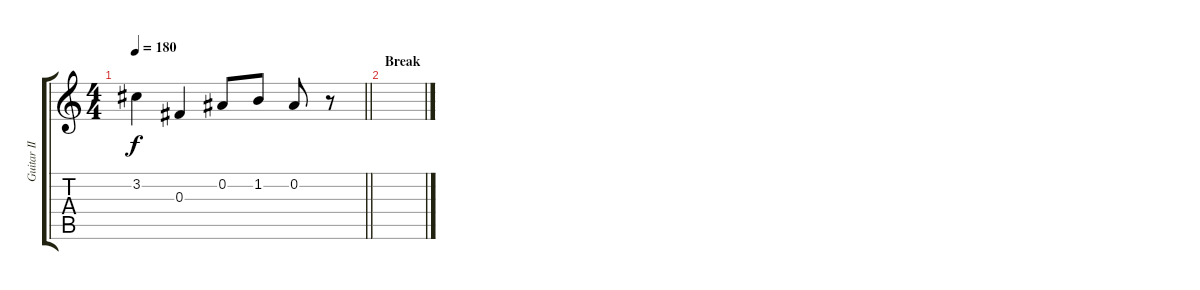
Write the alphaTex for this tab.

\track ("Guitar II" "Guitar II") {instrument distortionguitar}
\staff {score tabs}
\tuning (Eb4 Bb3 Gb3 Db3 Ab2 Db2) {hide}
\ts (4 4)
\tempo 180
\clef g2
\barLineRight lightlight
\ks c
3.2.4{dy f} 0.3.4 0.2.8 1.2.8 0.2.8 r.8 |
\section ("" "Break")
